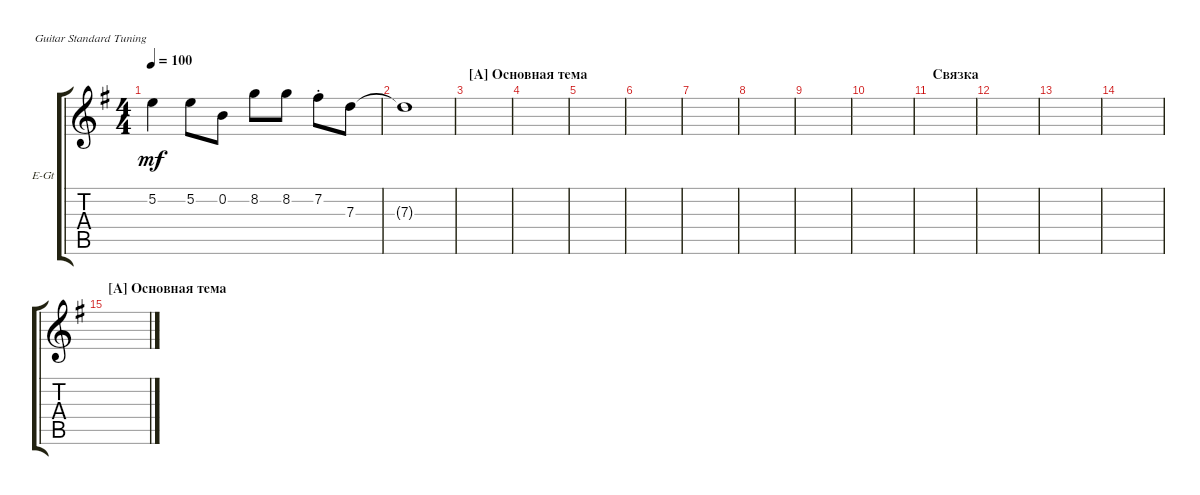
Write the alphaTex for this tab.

\defaultSystemsLayout 4
\bracketExtendMode groupsimilarinstruments
\firstSystemTrackNameOrientation horizontal
\otherSystemsTrackNameOrientation horizontal
\track ("Electric Guitar" "E-Gt") {instrument overdrivenguitar}
\staff {score tabs}
\tuning (E4 B3 G3 D3 A2 E2)
\ts (4 4)
\tempo 100
\clef g2
\scale
0.333333
\ks eminor
5.2.4{dy mf} 5.2.8 0.2.8 8.2.8 8.2.8 7.2{st}.8 7.3.8 |
\scale
0.333333 7.3{t}.1 |
\section ("A" "Основная тема")
\scale
0.333333 |
\scale
0.333333 |
\scale
0.333333 |
\scale
0.333333 |
\scale
0.333333 |
\scale
0.333333 |
\scale
0.333333 |
\scale
0.333333 |
\section ("" "Связка")
\scale
0.333333 |
\scale
0.333333 |
\scale
0.333333 |
\scale
0.333333 |
\section ("A" "Основная тема")
\scale
0.333333 |
\scale
0.333333
